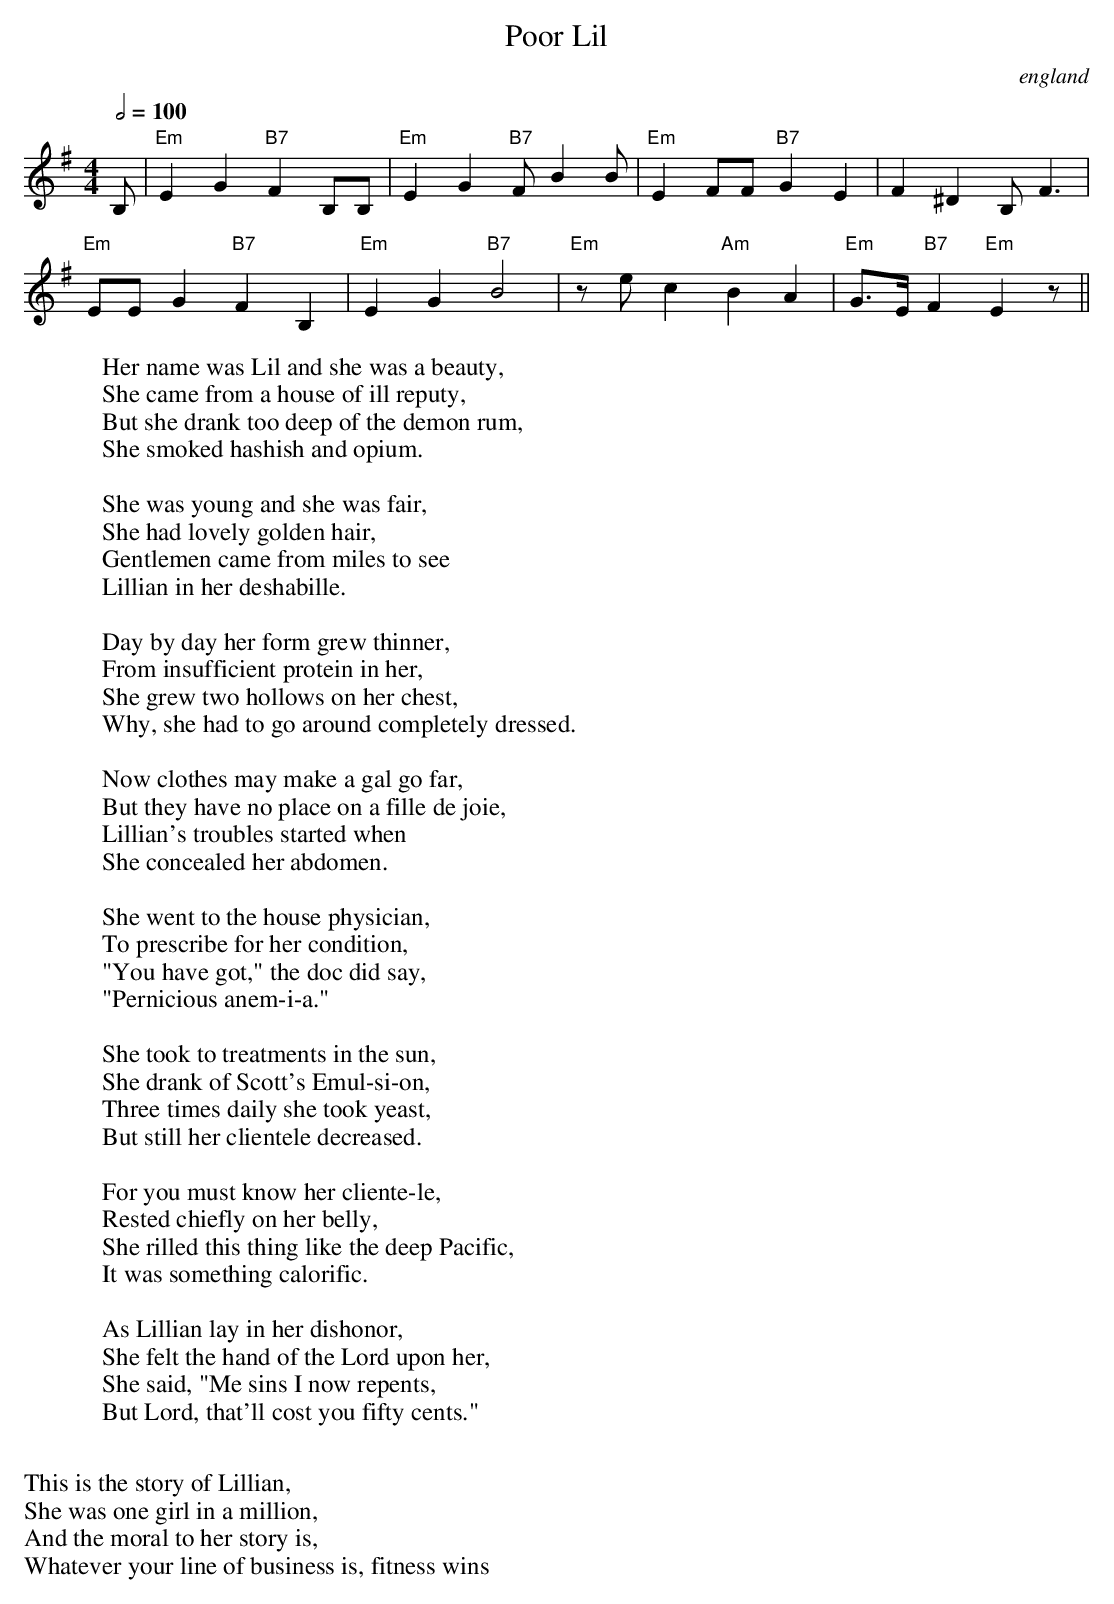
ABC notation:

X:1
T:Poor Lil
O:england
M:4/4
L:1/8
Q:2/4=100
W:Her name was Lil and she was a beauty,
W:She came from a house of ill reputy,
W:But she drank too deep of the demon rum,
W:She smoked hashish and opium.
W:
W:She was young and she was fair,
W:She had lovely golden hair,
W:Gentlemen came from miles to see
W:Lillian in her deshabille.
W:
W:Day by day her form grew thinner,
W:From insufficient protein in her,
W:She grew two hollows on her chest,
W:Why, she had to go around completely dressed.
W:
W:Now clothes may make a gal go far,
W:But they have no place on a fille de joie,
W:Lillian's troubles started when
W:She concealed her abdomen.
W:
W:She went to the house physician,
W:To prescribe for her condition,
W:"You have got," the doc did say,
W:"Pernicious anem-i-a."
W:
W:She took to treatments in the sun,
W:She drank of Scott's Emul-si-on,
W:Three times daily she took yeast,
W:But still her clientele decreased.
W:
W:For you must know her cliente-le,
W:Rested chiefly on her belly,
W:She rilled this thing like the deep Pacific,
W:It was something calorific.
W:
W:As Lillian lay in her dishonor,
W:She felt the hand of the Lord upon her,
W:She said, "Me sins I now repents,
W:But Lord, that'll cost you fifty cents."
W:
W:This is the story of Lillian,
W:She was one girl in a million,
W:And the moral to her story is,
W:Whatever your line of business is, fitness wins
K:G
B,|"Em"E2G2 "B7"F2B,B,|"Em"E2G2 "B7"FB2B|"Em"E2FF "B7"G2E2|F2^D2 B,F3|
"Em"EEG2 "B7"F2B,2|"Em"E2G2 "B7"B4|"Em"zec2 "Am"B2A2|"Em"G3/2-E/"B7"F2 "Em"E2z||
